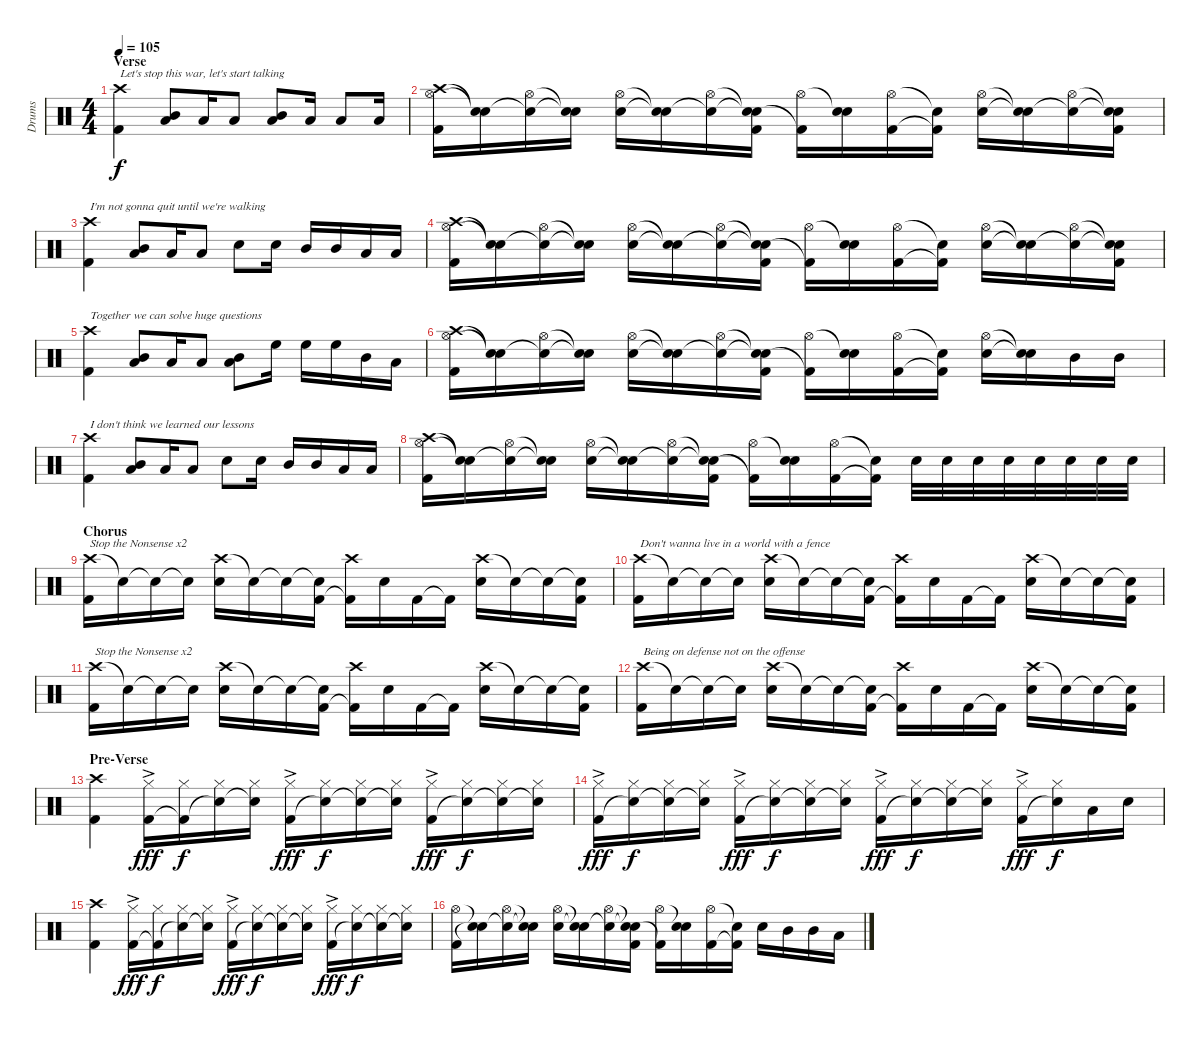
\track ("Drums" "Drums") {instrument percussion}
\staff {score}
\articulation defaults
\ts (4 4)
\section ("" "Verse")
\tempo 105
\clef neutral
\ks c
("Crash high (hit)" "Kick (hit) 2").4{txt "Let's stop this war, let's start talking" dy f} ("Mid Tom (hit)" "Low Floor Tom (hit)").8 "Low Floor Tom (hit)".16 "Low Floor Tom (hit)".8 ("Mid Tom (hit)" "Low Floor Tom (hit)").8 "Low Floor Tom (hit)".16 "Low Floor Tom (hit)".8 "Low Floor Tom (hit)".16 |
("Hi-Hat (open)" "Crash high (hit)" "Kick (hit) 2").16 ("Snare (hit)"{t} "Snare (hit)"{t}).16 ("Hi-Hat (open)" "Snare (hit)"{t}).16 ("Snare (hit)"{t} "Snare (hit)"{t}).16 ("Hi-Hat (open)" "Snare (hit) 2").16 ("Snare (hit)"{t} "Snare (hit)"{t}).16 ("Hi-Hat (open)" "Snare (hit)"{t}).16 ("Snare (hit)"{t} "Snare (hit)"{t} "Kick (hit) 2").16 ("Hi-Hat (open)" "Kick (hit) 2"{t}).16 ("Snare (hit)"{t} "Snare (hit) 2").16 ("Hi-Hat (open)" "Kick (hit) 2").16 ("Snare (hit)"{t} "Kick (hit) 2"{t}).16 ("Hi-Hat (open)" "Snare (hit) 2").16 ("Snare (hit)"{t} "Snare (hit) 2"{t}).16 ("Hi-Hat (open)" "Snare (hit)"{t}).16 ("Snare (hit)"{t} "Snare (hit)"{t} "Kick (hit) 2").16 |
("Crash high (hit)" "Kick (hit) 2").4{txt "I'm not gonna quit until we're walking"} ("Mid Tom (hit)" "Low Floor Tom (hit)").8 "Low Floor Tom (hit)".16 "Low Floor Tom (hit)".8 "Snare (hit) 2".8 "Snare (hit) 2".16 "Mid Tom (hit)".16 "Mid Tom (hit)".16 "Low Floor Tom (hit)".16 "Low Floor Tom (hit)".16 |
("Hi-Hat (open)" "Crash high (hit)" "Kick (hit) 2").16 ("Snare (hit)"{t} "Snare (hit)"{t}).16 ("Hi-Hat (open)" "Snare (hit)"{t}).16 ("Snare (hit)"{t} "Snare (hit)"{t}).16 ("Hi-Hat (open)" "Snare (hit) 2").16 ("Snare (hit)"{t} "Snare (hit)"{t}).16 ("Hi-Hat (open)" "Snare (hit)"{t}).16 ("Snare (hit)"{t} "Snare (hit)"{t} "Kick (hit) 2").16 ("Hi-Hat (open)" "Kick (hit) 2"{t}).16 ("Snare (hit)"{t} "Snare (hit) 2").16 ("Hi-Hat (open)" "Kick (hit) 2").16 ("Snare (hit)"{t} "Kick (hit) 2"{t}).16 ("Hi-Hat (open)" "Snare (hit) 2").16 ("Snare (hit)"{t} "Snare (hit) 2"{t}).16 ("Hi-Hat (open)" "Snare (hit)"{t}).16 ("Snare (hit)"{t} "Snare (hit)"{t} "Kick (hit) 2").16 |
("Crash high (hit)" "Kick (hit) 2").4{txt "Together we can solve huge questions"} ("Mid Tom (hit)" "Low Floor Tom (hit)").8 "Low Floor Tom (hit)".16 "Low Floor Tom (hit)".8 ("Mid Tom (hit)" "Low Floor Tom (hit)").8 "High Floor Tom (hit)".16 "High Floor Tom (hit)".16 "High Floor Tom (hit)".16 "Mid Tom (hit)".16 "Low Floor Tom (hit)".16 |
("Hi-Hat (open)" "Crash high (hit)" "Kick (hit) 2").16 ("Snare (hit)"{t} "Snare (hit)"{t}).16 ("Hi-Hat (open)" "Snare (hit)"{t}).16 ("Snare (hit)"{t} "Snare (hit)"{t}).16 ("Hi-Hat (open)" "Snare (hit) 2").16 ("Snare (hit)"{t} "Snare (hit)"{t}).16 ("Hi-Hat (open)" "Snare (hit)"{t}).16 ("Snare (hit)"{t} "Snare (hit)"{t} "Kick (hit) 2").16 ("Hi-Hat (open)" "Kick (hit) 2"{t}).16 ("Snare (hit)"{t} "Snare (hit) 2").16 ("Hi-Hat (open)" "Kick (hit) 2").16 ("Snare (hit)"{t} "Kick (hit) 2"{t}).16 ("Hi-Hat (open)" "Snare (hit) 2").16 ("Snare (hit)"{t} "Snare (hit) 2"{t}).16 "Mid Tom (hit)".16 "Mid Tom (hit)".16 |
("Crash high (hit)" "Kick (hit) 2").4{txt "I don't think we learned our lessons"} ("Mid Tom (hit)" "Low Floor Tom (hit)").8 "Low Floor Tom (hit)".16 "Low Floor Tom (hit)".8 "Snare (hit) 2".8 "Snare (hit) 2".16 "Mid Tom (hit)".16 "Mid Tom (hit)".16 "Low Floor Tom (hit)".16 "Low Floor Tom (hit)".16 |
("Hi-Hat (open)" "Crash high (hit)" "Kick (hit) 2").16 ("Snare (hit)"{t} "Snare (hit)"{t}).16 ("Hi-Hat (open)" "Snare (hit)"{t}).16 ("Snare (hit)"{t} "Snare (hit)"{t}).16 ("Hi-Hat (open)" "Snare (hit) 2").16 ("Snare (hit)"{t} "Snare (hit)"{t}).16 ("Hi-Hat (open)" "Snare (hit)"{t}).16 ("Snare (hit)"{t} "Snare (hit)"{t} "Kick (hit) 2").16 ("Hi-Hat (open)" "Kick (hit) 2"{t}).16 ("Snare (hit)"{t} "Snare (hit) 2").16 ("Hi-Hat (open)" "Kick (hit) 2").16 ("Snare (hit)"{t} "Kick (hit) 2"{t}).16 "Snare (hit) 2".32 "Snare (hit) 2".32 "Snare (hit) 2".32 "Snare (hit) 2".32 "Snare (hit) 2".32 "Snare (hit) 2".32 "Snare (hit) 2".32 "Snare (hit) 2".32 |
\section ("" "Chorus")
("Crash high (hit)" "Kick (hit) 2").16{txt "Stop the Nonsense x2"} "Snare (hit)"{t}.16 "Snare (hit)"{t}.16 "Snare (hit)"{t}.16 ("Crash high (hit)" "Snare (hit) 2").16 "Snare (hit)"{t}.16 "Snare (hit)"{t}.16 ("Snare (hit)"{t} "Kick (hit) 2").16 ("Crash high (hit)" "Kick (hit) 2"{t}).16 "Snare (hit) 2".16 "Kick (hit) 2".16 "Kick (hit) 2"{t}.16 ("Crash high (hit)" "Snare (hit) 2").16 "Snare (hit) 2"{t}.16 "Snare (hit)"{t}.16 ("Snare (hit)"{t} "Kick (hit) 2").16 |
("Crash high (hit)" "Kick (hit) 2").16{txt "Don't wanna live in a world with a fence"} "Snare (hit)"{t}.16 "Snare (hit)"{t}.16 "Snare (hit)"{t}.16 ("Crash high (hit)" "Snare (hit) 2").16 "Snare (hit)"{t}.16 "Snare (hit)"{t}.16 ("Snare (hit)"{t} "Kick (hit) 2").16 ("Crash high (hit)" "Kick (hit) 2"{t}).16 "Snare (hit) 2".16 "Kick (hit) 2".16 "Kick (hit) 2"{t}.16 ("Crash high (hit)" "Snare (hit) 2").16 "Snare (hit) 2"{t}.16 "Snare (hit)"{t}.16 ("Snare (hit)"{t} "Kick (hit) 2").16 |
("Crash high (hit)" "Kick (hit) 2").16{txt "Stop the Nonsense x2"} "Snare (hit)"{t}.16 "Snare (hit)"{t}.16 "Snare (hit)"{t}.16 ("Crash high (hit)" "Snare (hit) 2").16 "Snare (hit)"{t}.16 "Snare (hit)"{t}.16 ("Snare (hit)"{t} "Kick (hit) 2").16 ("Crash high (hit)" "Kick (hit) 2"{t}).16 "Snare (hit) 2".16 "Kick (hit) 2".16 "Kick (hit) 2"{t}.16 ("Crash high (hit)" "Snare (hit) 2").16 "Snare (hit) 2"{t}.16 "Snare (hit)"{t}.16 ("Snare (hit)"{t} "Kick (hit) 2").16 |
("Crash high (hit)" "Kick (hit) 2").16{txt "Being on defense not on the offense"} "Snare (hit)"{t}.16 "Snare (hit)"{t}.16 "Snare (hit)"{t}.16 ("Crash high (hit)" "Snare (hit) 2").16 "Snare (hit)"{t}.16 "Snare (hit)"{t}.16 ("Snare (hit)"{t} "Kick (hit) 2").16 ("Crash high (hit)" "Kick (hit) 2"{t}).16 "Snare (hit) 2".16 "Kick (hit) 2".16 "Kick (hit) 2"{t}.16 ("Crash high (hit)" "Snare (hit) 2").16 "Snare (hit) 2"{t}.16 "Snare (hit)"{t}.16 ("Snare (hit)"{t} "Kick (hit) 2").16 |
\section ("" "Pre-Verse")
("Crash high (hit)" "Kick (hit) 2").4 ("Hi-Hat (closed)"{ac} "Kick (hit) 2").16{dy fff} ("Hi-Hat (closed)" "Kick (hit) 2"{t}).16{dy f} ("Hi-Hat (closed)" "Snare (hit)"{t}).16 ("Hi-Hat (closed)" "Snare (hit)"{t}).16 ("Hi-Hat (closed)"{ac} "Kick (hit) 2").16{dy fff} ("Hi-Hat (closed)" "Snare (hit)"{t}).16{dy f} ("Hi-Hat (closed)" "Snare (hit)"{t}).16 ("Hi-Hat (closed)" "Snare (hit)"{t}).16 ("Hi-Hat (closed)"{ac} "Kick (hit) 2").16{dy fff} ("Hi-Hat (closed)" "Snare (hit)"{t}).16{dy f} ("Hi-Hat (closed)" "Snare (hit)"{t}).16 ("Hi-Hat (closed)" "Snare (hit)"{t}).16 |
("Hi-Hat (closed)"{ac} "Kick (hit) 2").16{dy fff} ("Hi-Hat (closed)" "Snare (hit)"{t}).16{dy f} ("Hi-Hat (closed)" "Snare (hit)"{t}).16 ("Hi-Hat (closed)" "Snare (hit)"{t}).16 ("Hi-Hat (closed)"{ac} "Kick (hit) 2").16{dy fff} ("Hi-Hat (closed)" "Snare (hit)"{t}).16{dy f} ("Hi-Hat (closed)" "Snare (hit)"{t}).16 ("Hi-Hat (closed)" "Snare (hit)"{t}).16 ("Hi-Hat (closed)"{ac} "Kick (hit) 2").16{dy fff} ("Hi-Hat (closed)" "Snare (hit)"{t}).16{dy f} ("Hi-Hat (closed)" "Snare (hit)"{t}).16 ("Hi-Hat (closed)" "Snare (hit)"{t}).16 ("Hi-Hat (closed)"{ac} "Kick (hit) 2").16{dy fff} ("Hi-Hat (closed)" "Snare (hit)"{t}).16{dy f} "Low Floor Tom (hit)".16 "Snare (hit) 2".16 |
("Crash high (hit)" "Kick (hit) 2").4 ("Hi-Hat (closed)"{ac} "Kick (hit) 2").16{dy fff} ("Hi-Hat (closed)" "Kick (hit) 2"{t}).16{dy f} ("Hi-Hat (closed)" "Snare (hit)"{t}).16 ("Hi-Hat (closed)" "Snare (hit)"{t}).16 ("Hi-Hat (closed)"{ac} "Kick (hit) 2").16{dy fff} ("Hi-Hat (closed)" "Snare (hit)"{t}).16{dy f} ("Hi-Hat (closed)" "Snare (hit)"{t}).16 ("Hi-Hat (closed)" "Snare (hit)"{t}).16 ("Hi-Hat (closed)"{ac} "Kick (hit) 2").16{dy fff} ("Hi-Hat (closed)" "Snare (hit)"{t}).16{dy f} ("Hi-Hat (closed)" "Snare (hit)"{t}).16 ("Hi-Hat (closed)" "Snare (hit)"{t}).16 |
("Hi-Hat (open)" "Kick (hit) 2").16 ("Snare (hit)"{t} "Snare (hit)"{t}).16 ("Hi-Hat (open)" "Snare (hit)"{t}).16 ("Snare (hit)"{t} "Snare (hit)"{t}).16 ("Hi-Hat (open)" "Snare (hit) 2").16 ("Snare (hit)"{t} "Snare (hit)"{t}).16 ("Hi-Hat (open)" "Snare (hit)"{t}).16 ("Snare (hit)"{t} "Snare (hit)"{t} "Kick (hit) 2").16 ("Hi-Hat (open)" "Kick (hit) 2"{t}).16 ("Snare (hit)"{t} "Snare (hit) 2").16 ("Hi-Hat (open)" "Kick (hit) 2").16 ("Snare (hit)"{t} "Kick (hit) 2"{t}).16 "Snare (hit) 2".16 "Mid Tom (hit)".16 "Mid Tom (hit)".16 "Low Floor Tom (hit)".16
